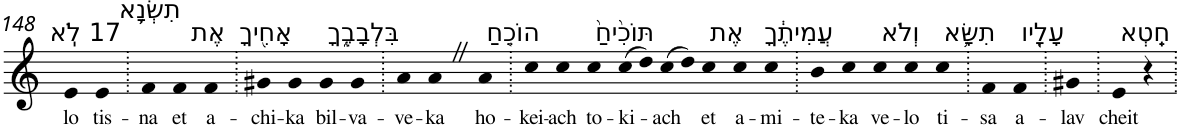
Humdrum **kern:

**kern	**text
*part1	*part1
*staff1	*staff1
*I"Piano	*
*I'Pno	*
!!LO:PB:g=z
*clefG2	*
*k[]	*
=148	=148
!LO:TX:a:t=17 לֹֽא	!
!	!LO:LY:b
4e	lo
!LO:TX:a:t=תִשְׂנָ֥א	!
!	!LO:LY:b
4e	tis-
=149.	=149.
!	!LO:LY:b
4f	-na
!LO:TX:a:t=אֶת	!
!	!LO:LY:b
4f	et
!LO:TX:a:t=אָחִ֖יךָ	!
!	!LO:LY:b
4f	a-
=150.	=150.
!	!LO:LY:b
4g#X	-chi-
!	!LO:LY:b
4g#	-ka
!LO:TX:a:t=בִּלְבָבֶ֑ךָ	!
!	!LO:LY:b
4g#	bil-
!	!LO:LY:b
4g#	-va-
=151.	=151.
!	!LO:LY:b
4a	-ve-
!	!LO:LY:b
4aZ	-ka
!LO:TX:a:t=הוֹכֵ֤חַ	!
!	!LO:LY:b
4a	ho-
=152.	=152.
!	!LO:LY:b
4cc	-kei-
!	!LO:LY:b
4cc	-ach
!LO:TX:a:t=תּוֹכִ֙יחַ֙	!
!	!LO:LY:b
4cc	to-
!	!LO:LY:b
(>8cc	-ki-
8dd)	.
!	!LO:LY:b
(>8cc	-ach
8dd)	.
!LO:TX:a:t=אֶת	!
!	!LO:LY:b
4cc	et
!LO:TX:a:t=עֲמִיתֶ֔ךָ	!
!	!LO:LY:b
4cc	a-
!	!LO:LY:b
4cc	-mi-
=153.	=153.
!	!LO:LY:b
4b	-te-
!	!LO:LY:b
4cc	-ka
!LO:TX:a:t=וְלֹא	!
!	!LO:LY:b
4cc	ve-
!	!LO:LY:b
4cc	-lo
!LO:TX:a:t=תִשָּׂ֥א	!
!	!LO:LY:b
4cc	ti-
=154.	=154.
!	!LO:LY:b
4f	-sa
!LO:TX:a:t=עָלָ֖יו	!
!	!LO:LY:b
4f	a-
=155.	=155.
!	!LO:LY:b
4g#X	-lav
=156.	=156.
!LO:TX:a:t=חֵֽטְא	!
!	!LO:LY:b
4e	cheit
4r	.
=.	=.
*-	*-
